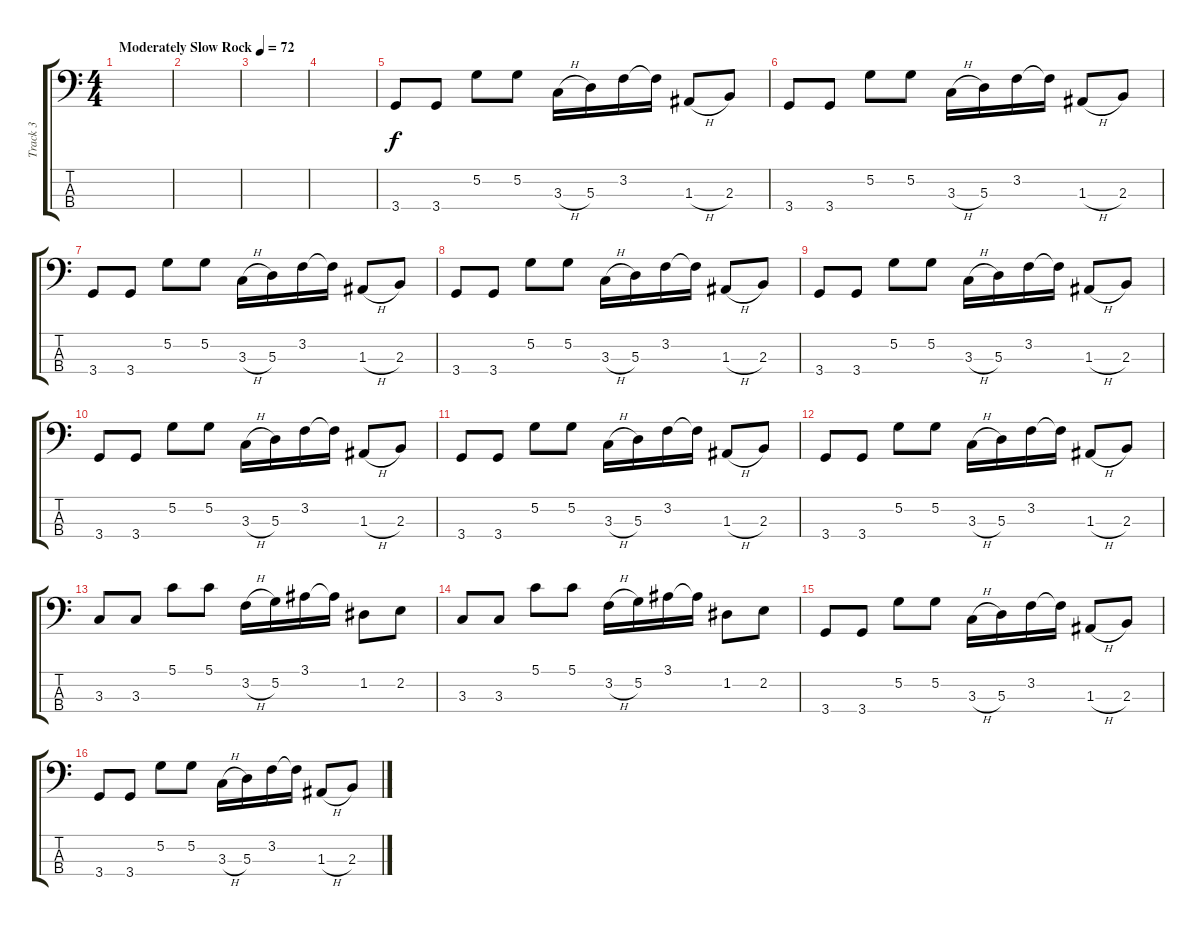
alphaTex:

\track ("Track 3" "Track 3") {instrument electricbassfinger}
\staff {score tabs}
\tuning (G2 D2 A1 E1) {hide}
\ts (4 4)
\tempo (72 "Moderately Slow Rock")
\clef f4
\ks c
|
|
|
|
3.4.8 3.4.8 5.2.8 5.2.8 3.3{h}.16 5.3.16 3.2.16 3.2{t}.16 1.3{h}.8 2.3.8 |
3.4.8 3.4.8 5.2.8 5.2.8 3.3{h}.16 5.3.16 3.2.16 3.2{t}.16 1.3{h}.8 2.3.8 |
3.4.8 3.4.8 5.2.8 5.2.8 3.3{h}.16 5.3.16 3.2.16 3.2{t}.16 1.3{h}.8 2.3.8 |
3.4.8 3.4.8 5.2.8 5.2.8 3.3{h}.16 5.3.16 3.2.16 3.2{t}.16 1.3{h}.8 2.3.8 |
3.4.8 3.4.8 5.2.8 5.2.8 3.3{h}.16 5.3.16 3.2.16 3.2{t}.16 1.3{h}.8 2.3.8 |
3.4.8 3.4.8 5.2.8 5.2.8 3.3{h}.16 5.3.16 3.2.16 3.2{t}.16 1.3{h}.8 2.3.8 |
3.4.8 3.4.8 5.2.8 5.2.8 3.3{h}.16 5.3.16 3.2.16 3.2{t}.16 1.3{h}.8 2.3.8 |
3.4.8 3.4.8 5.2.8 5.2.8 3.3{h}.16 5.3.16 3.2.16 3.2{t}.16 1.3{h}.8 2.3.8 |
3.3.8 3.3.8 5.1.8 5.1.8 3.2{h}.16 5.2.16 3.1.16 3.1{t}.16 1.2.8 2.2.8 |
3.3.8 3.3.8 5.1.8 5.1.8 3.2{h}.16 5.2.16 3.1.16 3.1{t}.16 1.2.8 2.2.8 |
3.4.8 3.4.8 5.2.8 5.2.8 3.3{h}.16 5.3.16 3.2.16 3.2{t}.16 1.3{h}.8 2.3.8 |
3.4.8 3.4.8 5.2.8 5.2.8 3.3{h}.16 5.3.16 3.2.16 3.2{t}.16 1.3{h}.8 2.3.8
